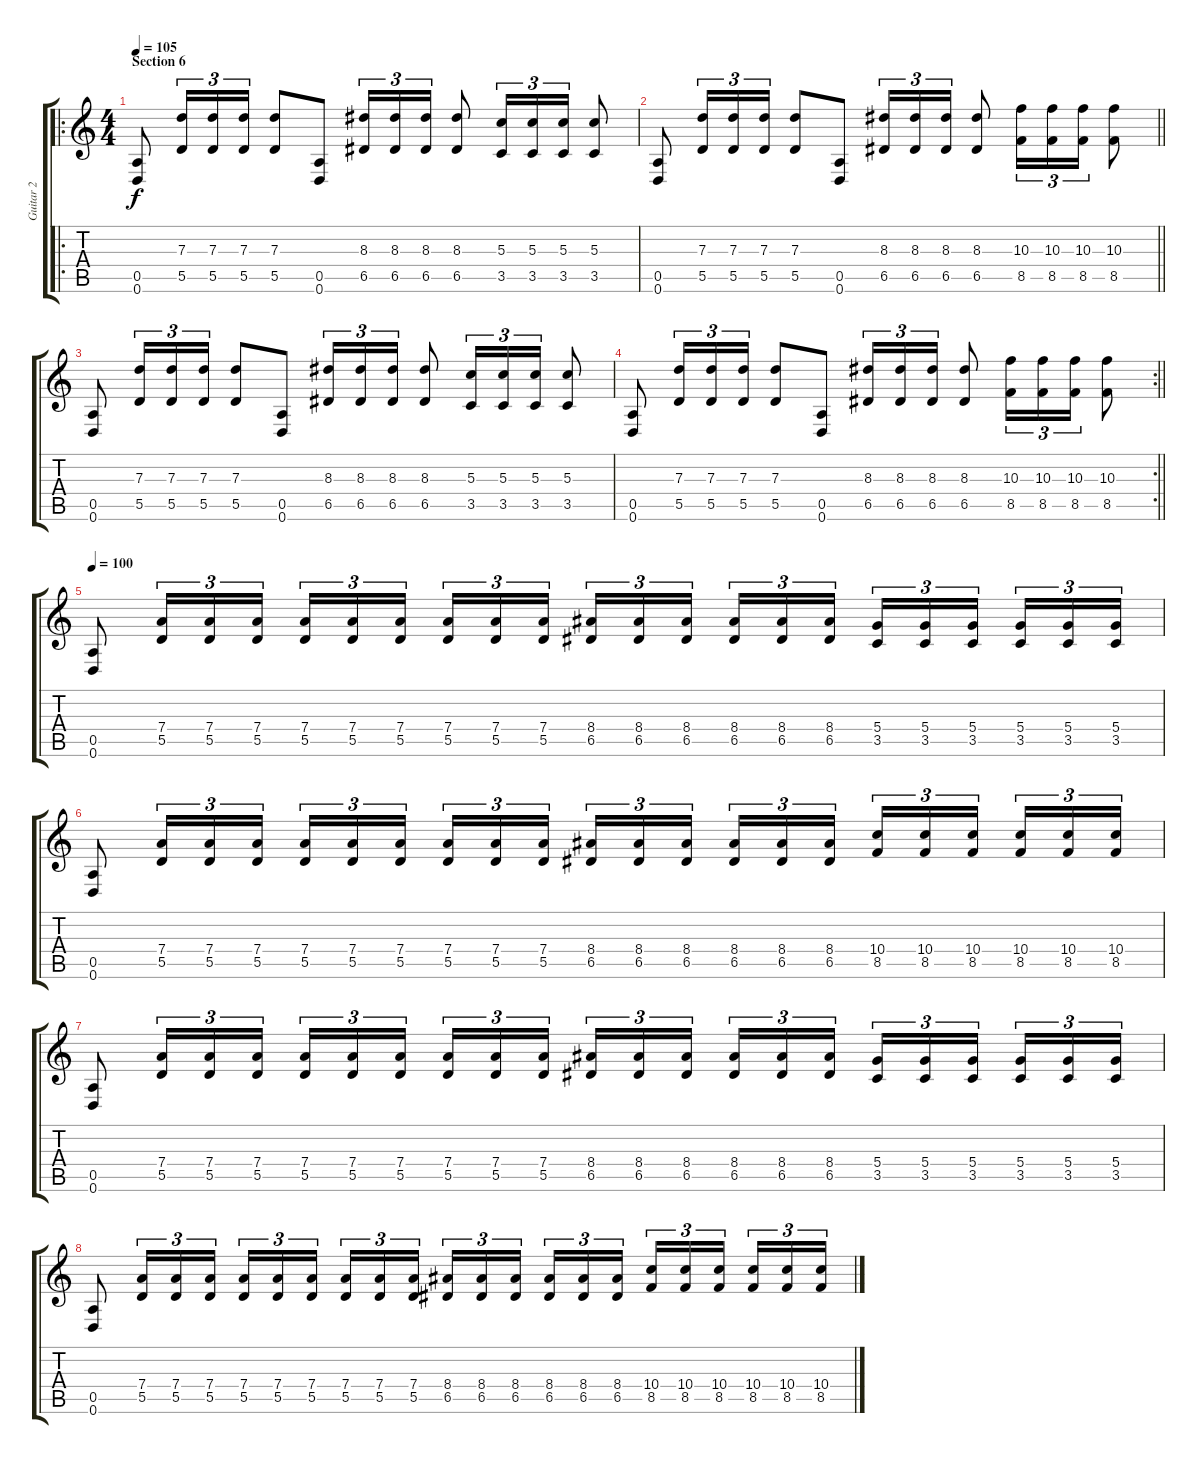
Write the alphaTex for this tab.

\track ("Guitar 2" "Guitar 2") {instrument distortionguitar}
\staff {score tabs}
\tuning (E4 B3 G3 D3 A2 D2) {hide}
\ro
\ts (4 4)
\section ("" "Section 6")
\tempo 105
\clef g2
\ks c
(0.5 0.6).8{dy f} (7.3 5.5).16{tu (3 2)} (7.3 5.5).16{tu (3 2)} (7.3 5.5).16{tu (3 2)} (7.3 5.5).8 (0.5 0.6).8 (8.3 6.5).16{tu (3 2)} (8.3 6.5).16{tu (3 2)} (8.3 6.5).16{tu (3 2)} (8.3 6.5).8 (5.3 3.5).16{tu (3 2)} (5.3 3.5).16{tu (3 2)} (5.3 3.5).16{tu (3 2)} (5.3 3.5).8 |
\barLineRight lightlight
(0.5 0.6).8 (7.3 5.5).16{tu (3 2)} (7.3 5.5).16{tu (3 2)} (7.3 5.5).16{tu (3 2)} (7.3 5.5).8 (0.5 0.6).8 (8.3 6.5).16{tu (3 2)} (8.3 6.5).16{tu (3 2)} (8.3 6.5).16{tu (3 2)} (8.3 6.5).8 (10.3 8.5).16{tu (3 2)} (10.3 8.5).16{tu (3 2)} (10.3 8.5).16{tu (3 2)} (10.3 8.5).8 |
(0.5 0.6).8 (7.3 5.5).16{tu (3 2)} (7.3 5.5).16{tu (3 2)} (7.3 5.5).16{tu (3 2)} (7.3 5.5).8 (0.5 0.6).8 (8.3 6.5).16{tu (3 2)} (8.3 6.5).16{tu (3 2)} (8.3 6.5).16{tu (3 2)} (8.3 6.5).8 (5.3 3.5).16{tu (3 2)} (5.3 3.5).16{tu (3 2)} (5.3 3.5).16{tu (3 2)} (5.3 3.5).8 |
\rc 2
\barLineRight lightlight
(0.5 0.6).8 (7.3 5.5).16{tu (3 2)} (7.3 5.5).16{tu (3 2)} (7.3 5.5).16{tu (3 2)} (7.3 5.5).8 (0.5 0.6).8 (8.3 6.5).16{tu (3 2)} (8.3 6.5).16{tu (3 2)} (8.3 6.5).16{tu (3 2)} (8.3 6.5).8 (10.3 8.5).16{tu (3 2)} (10.3 8.5).16{tu (3 2)} (10.3 8.5).16{tu (3 2)} (10.3 8.5).8 |
\tempo 100
(0.5 0.6).8 (7.4 5.5).16{tu (3 2)} (7.4 5.5).16{tu (3 2)} (7.4 5.5).16{tu (3 2)} (7.4 5.5).16{tu (3 2)} (7.4 5.5).16{tu (3 2)} (7.4 5.5).16{tu (3 2) beam splitsecondary} (7.4 5.5).16{tu (3 2)} (7.4 5.5).16{tu (3 2)} (7.4 5.5).16{tu (3 2)} (8.4 6.5).16{tu (3 2)} (8.4 6.5).16{tu (3 2)} (8.4 6.5).16{tu (3 2) beam splitsecondary} (8.4 6.5).16{tu (3 2)} (8.4 6.5).16{tu (3 2)} (8.4 6.5).16{tu (3 2)} (5.4 3.5).16{tu (3 2)} (5.4 3.5).16{tu (3 2)} (5.4 3.5).16{tu (3 2) beam splitsecondary} (5.4 3.5).16{tu (3 2)} (5.4 3.5).16{tu (3 2)} (5.4 3.5).16{tu (3 2)} |
(0.5 0.6).8 (7.4 5.5).16{tu (3 2)} (7.4 5.5).16{tu (3 2)} (7.4 5.5).16{tu (3 2)} (7.4 5.5).16{tu (3 2)} (7.4 5.5).16{tu (3 2)} (7.4 5.5).16{tu (3 2) beam splitsecondary} (7.4 5.5).16{tu (3 2)} (7.4 5.5).16{tu (3 2)} (7.4 5.5).16{tu (3 2)} (8.4 6.5).16{tu (3 2)} (8.4 6.5).16{tu (3 2)} (8.4 6.5).16{tu (3 2) beam splitsecondary} (8.4 6.5).16{tu (3 2)} (8.4 6.5).16{tu (3 2)} (8.4 6.5).16{tu (3 2)} (10.4 8.5).16{tu (3 2)} (10.4 8.5).16{tu (3 2)} (10.4 8.5).16{tu (3 2) beam splitsecondary} (10.4 8.5).16{tu (3 2)} (10.4 8.5).16{tu (3 2)} (10.4 8.5).16{tu (3 2)} |
(0.5 0.6).8 (7.4 5.5).16{tu (3 2)} (7.4 5.5).16{tu (3 2)} (7.4 5.5).16{tu (3 2)} (7.4 5.5).16{tu (3 2)} (7.4 5.5).16{tu (3 2)} (7.4 5.5).16{tu (3 2) beam splitsecondary} (7.4 5.5).16{tu (3 2)} (7.4 5.5).16{tu (3 2)} (7.4 5.5).16{tu (3 2)} (8.4 6.5).16{tu (3 2)} (8.4 6.5).16{tu (3 2)} (8.4 6.5).16{tu (3 2) beam splitsecondary} (8.4 6.5).16{tu (3 2)} (8.4 6.5).16{tu (3 2)} (8.4 6.5).16{tu (3 2)} (5.4 3.5).16{tu (3 2)} (5.4 3.5).16{tu (3 2)} (5.4 3.5).16{tu (3 2) beam splitsecondary} (5.4 3.5).16{tu (3 2)} (5.4 3.5).16{tu (3 2)} (5.4 3.5).16{tu (3 2)} |
(0.5 0.6).8 (7.4 5.5).16{tu (3 2)} (7.4 5.5).16{tu (3 2)} (7.4 5.5).16{tu (3 2)} (7.4 5.5).16{tu (3 2)} (7.4 5.5).16{tu (3 2)} (7.4 5.5).16{tu (3 2) beam splitsecondary} (7.4 5.5).16{tu (3 2)} (7.4 5.5).16{tu (3 2)} (7.4 5.5).16{tu (3 2)} (8.4 6.5).16{tu (3 2)} (8.4 6.5).16{tu (3 2)} (8.4 6.5).16{tu (3 2) beam splitsecondary} (8.4 6.5).16{tu (3 2)} (8.4 6.5).16{tu (3 2)} (8.4 6.5).16{tu (3 2)} (10.4 8.5).16{tu (3 2)} (10.4 8.5).16{tu (3 2)} (10.4 8.5).16{tu (3 2) beam splitsecondary} (10.4 8.5).16{tu (3 2)} (10.4 8.5).16{tu (3 2)} (10.4 8.5).16{tu (3 2)}
